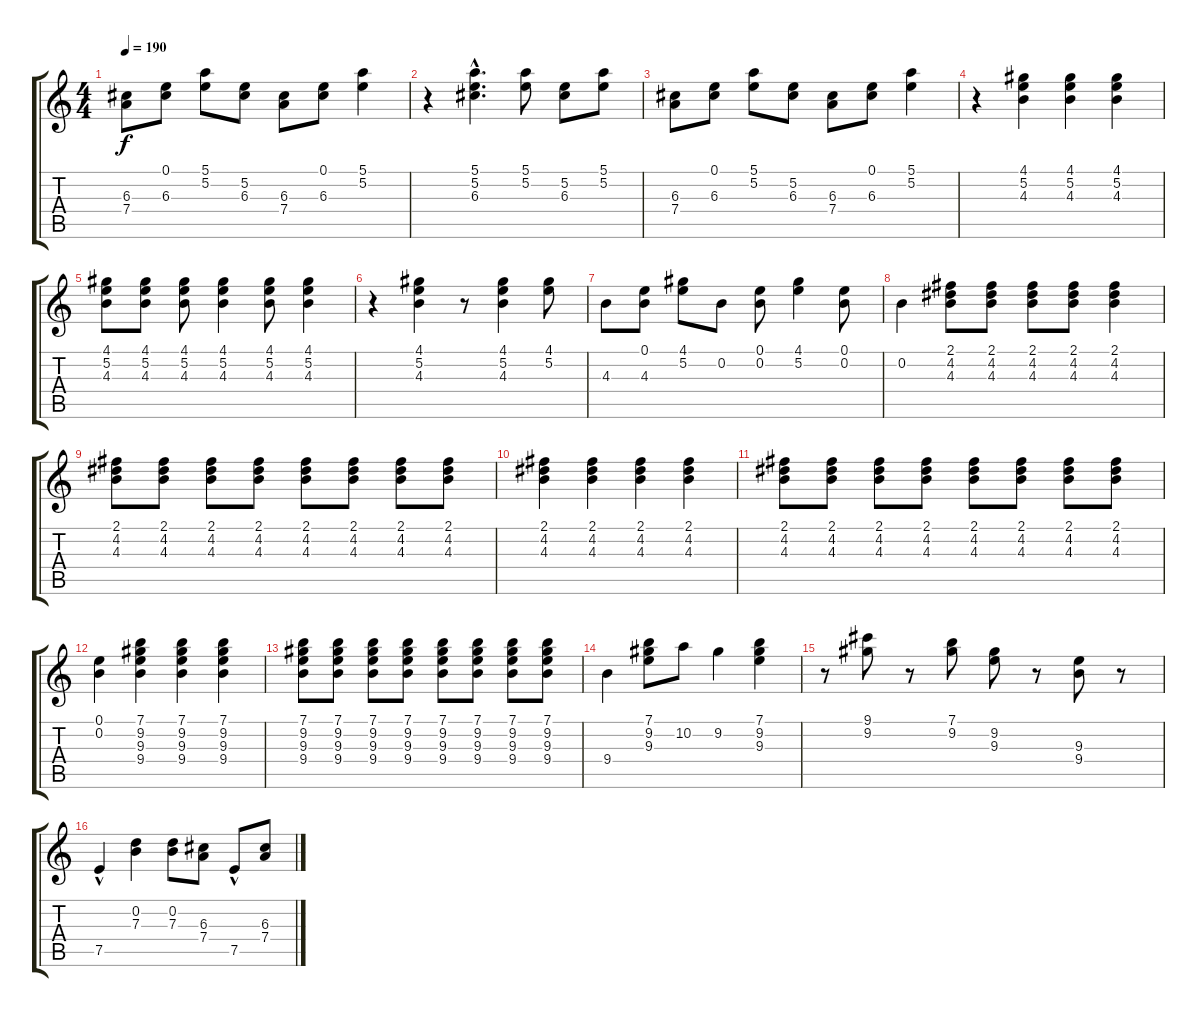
\track "" {instrument overdrivenguitar}
\staff {score tabs}
\tuning (E4 B3 G3 D3 A2 E2) {hide}
\ts (4 4)
\tempo 190
\clef g2
\ks c
(6.3 7.4).8{dy f} (0.1 6.3).8 (5.1 5.2).8 (5.2 6.3).8 (6.3 7.4).8 (0.1 6.3).8 (5.1 5.2).4 |
r.4 (5.1{hac} 5.2{hac} 6.3{hac}).4{d} (5.1 5.2).8 (5.2 6.3).8 (5.1 5.2).8 |
(6.3 7.4).8 (0.1 6.3).8 (5.1 5.2).8 (5.2 6.3).8 (6.3 7.4).8 (0.1 6.3).8 (5.1 5.2).4 |
r.4 (4.1 5.2 4.3).4 (4.1 5.2 4.3).4 (4.1 5.2 4.3).4 |
(4.1 5.2 4.3).8 (4.1 5.2 4.3).8 (4.1 5.2 4.3).8 (4.1 5.2 4.3).4 (4.1 5.2 4.3).8 (4.1 5.2 4.3).4 |
r.4 (4.1 5.2 4.3).4 r.8 (4.1 5.2 4.3).4 (4.1 5.2).8 |
4.3.8 (0.1 4.3).8 (4.1 5.2).8 0.2.8 (0.1 0.2).8 (4.1 5.2).4 (0.1 0.2).8 |
0.2.4 (2.1 4.2 4.3).8 (2.1 4.2 4.3).8 (2.1 4.2 4.3).8 (2.1 4.2 4.3).8 (2.1 4.2 4.3).4 |
(2.1 4.2 4.3).8 (2.1 4.2 4.3).8 (2.1 4.2 4.3).8 (2.1 4.2 4.3).8 (2.1 4.2 4.3).8 (2.1 4.2 4.3).8 (2.1 4.2 4.3).8 (2.1 4.2 4.3).8 |
(2.1 4.2 4.3).4 (2.1 4.2 4.3).4 (2.1 4.2 4.3).4 (2.1 4.2 4.3).4 |
(2.1 4.2 4.3).8 (2.1 4.2 4.3).8 (2.1 4.2 4.3).8 (2.1 4.2 4.3).8 (2.1 4.2 4.3).8 (2.1 4.2 4.3).8 (2.1 4.2 4.3).8 (2.1 4.2 4.3).8 |
(0.1 0.2).4 (7.1 9.2 9.3 9.4).4 (7.1 9.2 9.3 9.4).4 (7.1 9.2 9.3 9.4).4 |
(7.1 9.2 9.3 9.4).8 (7.1 9.2 9.3 9.4).8 (7.1 9.2 9.3 9.4).8 (7.1 9.2 9.3 9.4).8 (7.1 9.2 9.3 9.4).8 (7.1 9.2 9.3 9.4).8 (7.1 9.2 9.3 9.4).8 (7.1 9.2 9.3 9.4).8 |
9.4.4 (7.1 9.2 9.3).8 10.2.8 9.2.4 (7.1 9.2 9.3).4 |
r.8 (9.1 9.2).8 r.8 (7.1 9.2).8 (9.2 9.3).8 r.8 (9.3 9.4).8 r.8 |
7.5{hac}.4 (0.2 7.3).4 (0.2 7.3).8 (6.3 7.4).8 7.5{hac}.8 (6.3 7.4).8
